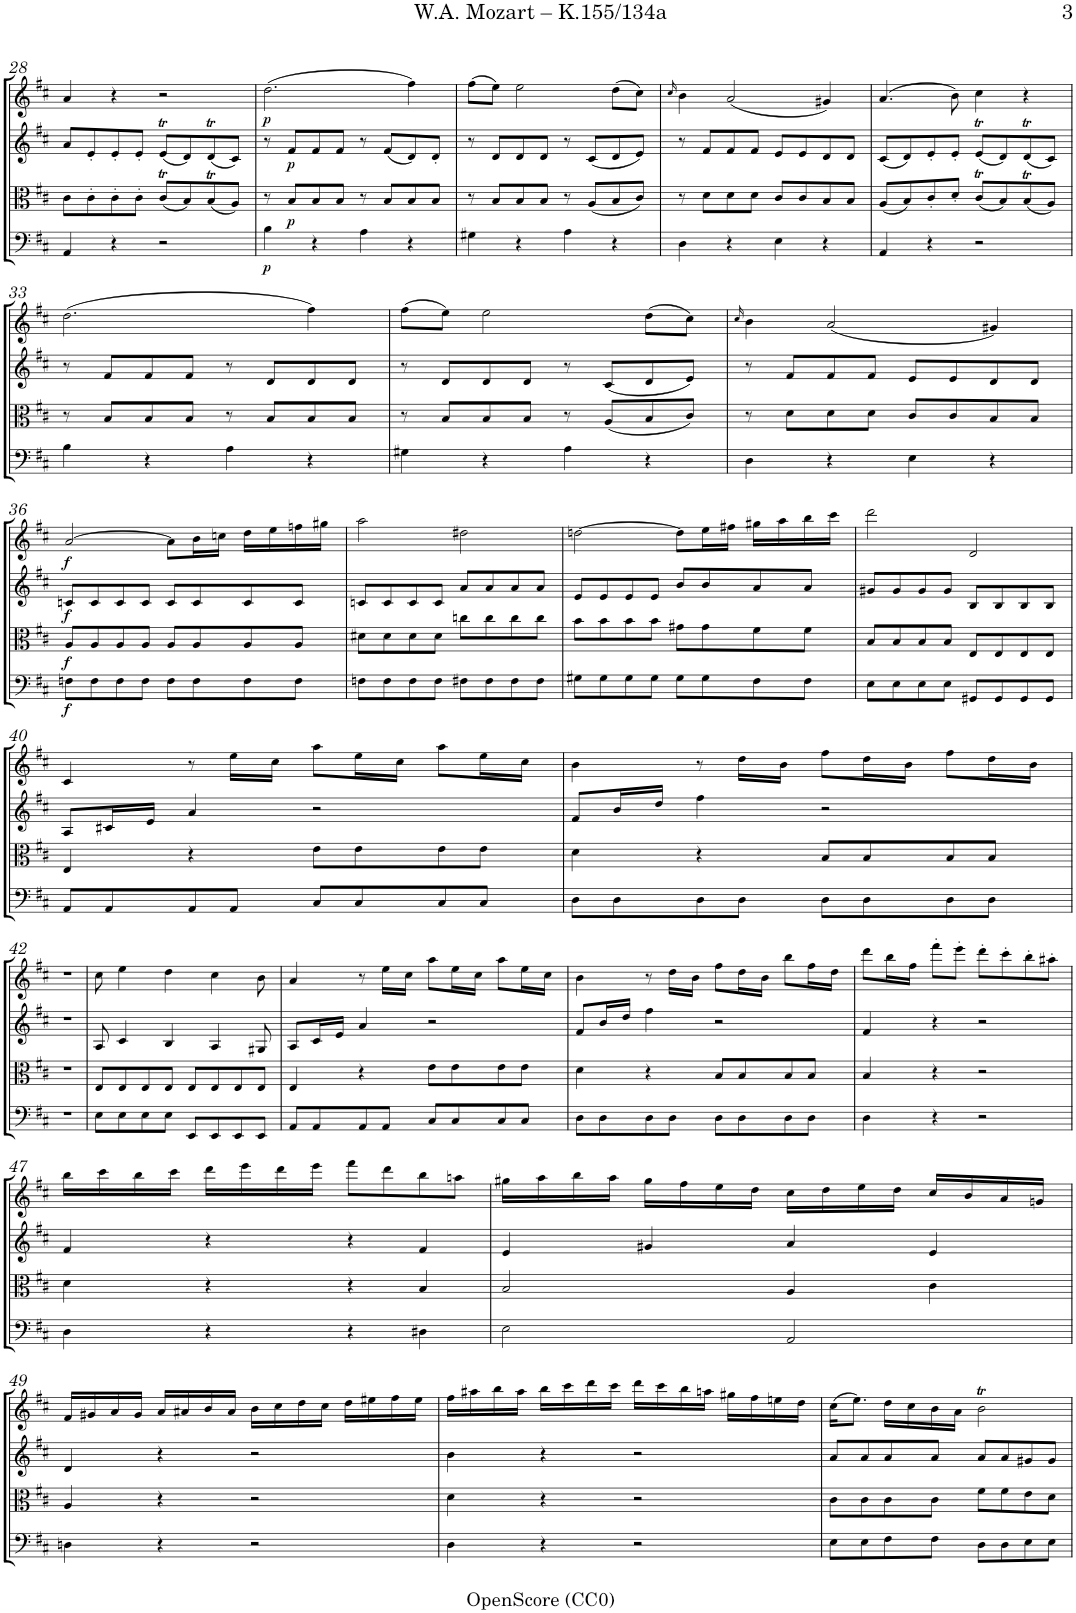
**kern	**dynam	**kern	**dynam	**kern	**dynam	**kern	**dynam
*part4	*part4	*part3	*part3	*part2	*part2	*part1	*part1
*staff4	*staff4	*staff3	*staff3	*staff2	*staff2	*staff1	*staff1
*I"Violoncello	*	*I"Viola	*	*I"Violin 2	*	*I"Violin 1	*
*I'Vc	*	*I'Vla	*	*I'Vln	*	*I'Vln	*
!!LO:PB:g=z
*clefF4	*	*clefC3	*	*clefG2	*	*clefG2	*
*k[f#c#]	*	*k[f#c#]	*	*k[f#c#]	*	*k[f#c#]	*
*M4/4	*	*M4/4	*	*M4/4	*	*M4/4	*
*met(c)	*	*met(c)	*	*met(c)	*	*met(c)	*
=28	=28	=28	=28	=28	=28	=28	=28
4AA/	.	8c#\L	.	8a/L	.	4a/	.
.	.	8c#'\	.	8e'/	.	.	.
4r	.	8c#'\	.	8e'/	.	4r	.
.	.	8c#'\J	.	8e'/J	.	.	.
2r	.	(8c#t/L	.	(8eT/L	.	2r	.
.	.	8B/)	.	8d/)	.	.	.
.	.	(8BT/	.	(8dT/	.	.	.
.	.	8A/J)	.	8c#/J)	.	.	.
=29	=29	=29	=29	=29	=29	=29	=29
!	!LO:DY:b	!	!	!	!	!	!LO:DY:b
4B\	p	8r	.	8r	.	(2.dd\	p
!	!	!	!LO:DY:b	!	!LO:DY:b	!	!
.	.	8B/L	p	8f#/L	p	.	.
4r	.	8B/	.	8f#/	.	.	.
.	.	8B/J	.	8f#/J	.	.	.
4A\	.	8r	.	8r	.	.	.
.	.	8B/L	.	(8f#/L	.	.	.
4r	.	8B/	.	8d/)	.	4ff#\)	.
.	.	8B/J	.	8d'/J	.	.	.
=30	=30	=30	=30	=30	=30	=30	=30
4G#X\	.	8r	.	8r	.	(8ff#\L	.
.	.	8B/L	.	8d/L	.	8ee\J)	.
4r	.	8B/	.	8d/	.	2ee\	.
.	.	8B/J	.	8d/J	.	.	.
4A\	.	8r	.	8r	.	.	.
.	.	(8A/L	.	(8c#/L	.	.	.
4r	.	8B/	.	8d/	.	(8dd\L	.
.	.	8c#/J)	.	8e/J)	.	8cc#\J)	.
=31	=31	=31	=31	=31	=31	=31	=31
.	.	.	.	.	.	16qcc#/	.
4D\	.	8r	.	8r	.	4b\	.
.	.	8d\L	.	8f#/L	.	.	.
4r	.	8d\	.	8f#/	.	(2a/	.
.	.	8d\J	.	8f#/J	.	.	.
4E\	.	8c#/L	.	8e/L	.	.	.
.	.	8c#/	.	8e/	.	.	.
4r	.	8B/	.	8d/	.	4g#X/)	.
.	.	8B/J	.	8d/J	.	.	.
=32	=32	=32	=32	=32	=32	=32	=32
4AA/	.	(8A/L	.	(8c#/L	.	(4.a/	.
.	.	8B/)	.	8d/)	.	.	.
4r	.	8c#'/	.	8e'/	.	.	.
.	.	8d'/J	.	8e'/J	.	8b\)	.
2r	.	(8c#t/L	.	(8eT/L	.	4cc#\	.
.	.	8B/)	.	8d/)	.	.	.
.	.	(8BT/	.	(8dT/	.	4r	.
.	.	8A/J)	.	8c#/J)	.	.	.
!!LO:LB:g=z
=33	=33	=33	=33	=33	=33	=33	=33
4B\	.	8r	.	8r	.	(2.dd\	.
.	.	8B/L	.	8f#/L	.	.	.
4r	.	8B/	.	8f#/	.	.	.
.	.	8B/J	.	8f#/J	.	.	.
4A\	.	8r	.	8r	.	.	.
.	.	8B/L	.	8d/L	.	.	.
4r	.	8B/	.	8d/	.	4ff#\)	.
.	.	8B/J	.	8d/J	.	.	.
=34	=34	=34	=34	=34	=34	=34	=34
4G#X\	.	8r	.	8r	.	(8ff#\L	.
.	.	8B/L	.	8d/L	.	8ee\J)	.
4r	.	8B/	.	8d/	.	2ee\	.
.	.	8B/J	.	8d/J	.	.	.
4A\	.	8r	.	8r	.	.	.
.	.	(8A/L	.	(8c#/L	.	.	.
4r	.	8B/	.	8d/	.	(8dd\L	.
.	.	8c#/J)	.	8e/J)	.	8cc#\J)	.
=35	=35	=35	=35	=35	=35	=35	=35
.	.	.	.	.	.	16qcc#/	.
4D\	.	8r	.	8r	.	4b\	.
.	.	8d\L	.	8f#/L	.	.	.
4r	.	8d\	.	8f#/	.	(2a/	.
.	.	8d\J	.	8f#/J	.	.	.
4E\	.	8c#/L	.	8e/L	.	.	.
.	.	8c#/	.	8e/	.	.	.
4r	.	8B/	.	8d/	.	4g#X/)	.
.	.	8B/J	.	8d/J	.	.	.
!!LO:LB:g=z
=36	=36	=36	=36	=36	=36	=36	=36
!	!LO:DY:b	!	!LO:DY:b	!	!LO:DY:b	!	!LO:DY:b
8Fn\L	f	8A/L	f	8cn/L	f	[2a/	f
8F\	.	8A/	.	8c/	.	.	.
8F\	.	8A/	.	8c/	.	.	.
8F\J	.	8A/J	.	8c/J	.	.	.
8F\L	.	8A/L	.	8c/L	.	8a\L]	.
8F\	.	8A/	.	8c/	.	16b\L	.
.	.	.	.	.	.	16ccn\JJ	.
8F\	.	8A/	.	8c/	.	16dd\LL	.
.	.	.	.	.	.	16ee\	.
8F\J	.	8A/J	.	8c/J	.	16ffn\	.
.	.	.	.	.	.	16gg#X\JJ	.
=37	=37	=37	=37	=37	=37	=37	=37
8Fn\L	.	8d#X\L	.	8cn/L	.	2aa\	.
8F\	.	8d#\	.	8c/	.	.	.
8F\	.	8d#\	.	8c/	.	.	.
8F\J	.	8d#\J	.	8c/J	.	.	.
8F#X\L	.	8ccn\L	.	8a/L	.	2dd#X\	.
8F#\	.	8cc\	.	8a/	.	.	.
8F#\	.	8cc\	.	8a/	.	.	.
8F#\J	.	8cc\J	.	8a/J	.	.	.
=38	=38	=38	=38	=38	=38	=38	=38
8G#X\L	.	8b\L	.	8e/L	.	[2ddn\	.
8G#\	.	8b\	.	8e/	.	.	.
8G#\	.	8b\	.	8e/	.	.	.
8G#\J	.	8b\J	.	8e/J	.	.	.
8G#\L	.	8g#X\L	.	8b/L	.	8dd\L]	.
8G#\	.	8g#\	.	8b/	.	16ee\L	.
.	.	.	.	.	.	16ff#X\JJ	.
8F#\	.	8f#\	.	8a/	.	16gg#X\LL	.
.	.	.	.	.	.	16aa\	.
8F#\J	.	8f#\J	.	8a/J	.	16bb\	.
.	.	.	.	.	.	16ccc#\JJ	.
=39	=39	=39	=39	=39	=39	=39	=39
8E\L	.	8B/L	.	8g#X/L	.	2ddd\	.
8E\	.	8B/	.	8g#/	.	.	.
8E\	.	8B/	.	8g#/	.	.	.
8E\J	.	8B/J	.	8g#/J	.	.	.
8GG#X/L	.	8E/L	.	8B/L	.	2d/	.
8GG#/	.	8E/	.	8B/	.	.	.
8GG#/	.	8E/	.	8B/	.	.	.
8GG#/J	.	8E/J	.	8B/J	.	.	.
!!LO:LB:g=z
=40	=40	=40	=40	=40	=40	=40	=40
8AA/L	.	4E/	.	8A/L	.	4c#/	.
8AA/	.	.	.	16c#X/L	.	.	.
.	.	.	.	16e/JJ	.	.	.
8AA/	.	4r	.	4a/	.	8r	.
8AA/J	.	.	.	.	.	16ee\LL	.
.	.	.	.	.	.	16cc#\JJ	.
8C#/L	.	8e\L	.	2r	.	8aa\L	.
8C#/	.	8e\	.	.	.	16ee\L	.
.	.	.	.	.	.	16cc#\JJ	.
8C#/	.	8e\	.	.	.	8aa\L	.
8C#/J	.	8e\J	.	.	.	16ee\L	.
.	.	.	.	.	.	16cc#\JJ	.
=41	=41	=41	=41	=41	=41	=41	=41
8D\L	.	4d\	.	8f#/L	.	4b\	.
8D\	.	.	.	16b/L	.	.	.
.	.	.	.	16dd/JJ	.	.	.
8D\	.	4r	.	4ff#\	.	8r	.
8D\J	.	.	.	.	.	16dd\LL	.
.	.	.	.	.	.	16b\JJ	.
8D\L	.	8B/L	.	2r	.	8ff#\L	.
8D\	.	8B/	.	.	.	16dd\L	.
.	.	.	.	.	.	16b\JJ	.
8D\	.	8B/	.	.	.	8ff#\L	.
8D\J	.	8B/J	.	.	.	16dd\L	.
.	.	.	.	.	.	16b\JJ	.
!!LO:LB:g=z
=42	=42	=42	=42	=42	=42	=42	=42
1r	.	1r	.	1r	.	1r	.
=43	=43	=43	=43	=43	=43	=43	=43
8E\L	.	8E/L	.	8A/	.	8cc#\	.
8E\	.	8E/	.	4c#/	.	4ee\	.
8E\	.	8E/	.	.	.	.	.
8E\J	.	8E/J	.	4B/	.	4dd\	.
8EE/L	.	8E/L	.	.	.	.	.
8EE/	.	8E/	.	4A/	.	4cc#\	.
8EE/	.	8E/	.	.	.	.	.
8EE/J	.	8E/J	.	8G#X/	.	8b\	.
=44	=44	=44	=44	=44	=44	=44	=44
8AA/L	.	4E/	.	8A/L	.	4a/	.
8AA/	.	.	.	16c#/L	.	.	.
.	.	.	.	16e/JJ	.	.	.
8AA/	.	4r	.	4a/	.	8r	.
8AA/J	.	.	.	.	.	16ee\LL	.
.	.	.	.	.	.	16cc#\JJ	.
8C#/L	.	8e\L	.	2r	.	8aa\L	.
8C#/	.	8e\	.	.	.	16ee\L	.
.	.	.	.	.	.	16cc#\JJ	.
8C#/	.	8e\	.	.	.	8aa\L	.
8C#/J	.	8e\J	.	.	.	16ee\L	.
.	.	.	.	.	.	16cc#\JJ	.
=45	=45	=45	=45	=45	=45	=45	=45
8D\L	.	4d\	.	8f#/L	.	4b\	.
8D\	.	.	.	16b/L	.	.	.
.	.	.	.	16dd/JJ	.	.	.
8D\	.	4r	.	4ff#\	.	8r	.
8D\J	.	.	.	.	.	16dd\LL	.
.	.	.	.	.	.	16b\JJ	.
8D\L	.	8B/L	.	2r	.	8ff#\L	.
8D\	.	8B/	.	.	.	16dd\L	.
.	.	.	.	.	.	16b\JJ	.
8D\	.	8B/	.	.	.	8bb\L	.
8D\J	.	8B/J	.	.	.	16ff#\L	.
.	.	.	.	.	.	16dd\JJ	.
=46	=46	=46	=46	=46	=46	=46	=46
4D\	.	4B/	.	4f#/	.	8ddd\L	.
.	.	.	.	.	.	16bb\L	.
.	.	.	.	.	.	16ff#\JJ	.
4r	.	4r	.	4r	.	8fff#'\L	.
.	.	.	.	.	.	8eee'\J	.
2r	.	2r	.	2r	.	8ddd'\L	.
.	.	.	.	.	.	8ccc#'\	.
.	.	.	.	.	.	8bb'\	.
.	.	.	.	.	.	8aa#X'\J	.
!!LO:LB:g=z
=47	=47	=47	=47	=47	=47	=47	=47
4D\	.	4d\	.	4f#/	.	16bb\LL	.
.	.	.	.	.	.	16ccc#\	.
.	.	.	.	.	.	16bb\	.
.	.	.	.	.	.	16ccc#\JJ	.
4r	.	4r	.	4r	.	16ddd\LL	.
.	.	.	.	.	.	16eee\	.
.	.	.	.	.	.	16ddd\	.
.	.	.	.	.	.	16eee\JJ	.
4r	.	4r	.	4r	.	8fff#\L	.
.	.	.	.	.	.	8ddd\	.
4D#X\	.	4B/	.	4f#/	.	8bb\	.
.	.	.	.	.	.	8aan\J	.
=48	=48	=48	=48	=48	=48	=48	=48
2E\	.	2B/	.	4e/	.	16gg#X\LL	.
.	.	.	.	.	.	16aa\	.
.	.	.	.	.	.	16bb\	.
.	.	.	.	.	.	16aa\JJ	.
.	.	.	.	4g#X/	.	16gg#\LL	.
.	.	.	.	.	.	16ff#\	.
.	.	.	.	.	.	16ee\	.
.	.	.	.	.	.	16dd\JJ	.
2AA/	.	4A/	.	4a/	.	16cc#\LL	.
.	.	.	.	.	.	16dd\	.
.	.	.	.	.	.	16ee\	.
.	.	.	.	.	.	16dd\JJ	.
.	.	4c#\	.	4e/	.	16cc#/LL	.
.	.	.	.	.	.	16b/	.
.	.	.	.	.	.	16a/	.
.	.	.	.	.	.	16gn/JJ	.
!!LO:LB:g=z
=49	=49	=49	=49	=49	=49	=49	=49
4Dn\	.	4A/	.	4d/	.	16f#/LL	.
.	.	.	.	.	.	16g#X/	.
.	.	.	.	.	.	16a/	.
.	.	.	.	.	.	16g#/JJ	.
4r	.	4r	.	4r	.	16a/LL	.
.	.	.	.	.	.	16a#X/	.
.	.	.	.	.	.	16b/	.
.	.	.	.	.	.	16a#/JJ	.
2r	.	2r	.	2r	.	16b\LL	.
.	.	.	.	.	.	16cc#\	.
.	.	.	.	.	.	16dd\	.
.	.	.	.	.	.	16cc#\JJ	.
.	.	.	.	.	.	16dd\LL	.
.	.	.	.	.	.	16ee#X\	.
.	.	.	.	.	.	16ff#\	.
.	.	.	.	.	.	16ee#\JJ	.
=50	=50	=50	=50	=50	=50	=50	=50
4D\	.	4d\	.	4b\	.	16ff#\LL	.
.	.	.	.	.	.	16aa#X\	.
.	.	.	.	.	.	16bb\	.
.	.	.	.	.	.	16aa#\JJ	.
4r	.	4r	.	4r	.	16bb\LL	.
.	.	.	.	.	.	16ccc#\	.
.	.	.	.	.	.	16ddd\	.
.	.	.	.	.	.	16ccc#\JJ	.
2r	.	2r	.	2r	.	16ddd\LL	.
.	.	.	.	.	.	16ccc#\	.
.	.	.	.	.	.	16bb\	.
.	.	.	.	.	.	16aan\JJ	.
.	.	.	.	.	.	16gg#X\LL	.
.	.	.	.	.	.	16ff#\	.
.	.	.	.	.	.	16een\	.
.	.	.	.	.	.	16dd\JJ	.
=51	=51	=51	=51	=51	=51	=51	=51
8E\L	.	8c#\L	.	8a/L	.	(16cc#\KL	.
.	.	.	.	.	.	8.ee\J)	.
8E\	.	8c#\	.	8a/	.	.	.
8F#\	.	8c#\	.	8a/	.	16dd\LL	.
.	.	.	.	.	.	16cc#\	.
8F#\J	.	8c#\J	.	8a/J	.	16b\	.
.	.	.	.	.	.	16a\JJ	.
8D\L	.	8f#\L	.	8a/L	.	2bT\	.
8D\	.	8f#\	.	8a/	.	.	.
8E\	.	8e\	.	8g#X/	.	.	.
8E\J	.	8d\J	.	8g#/J	.	.	.
=	=	=	=	=	=	=	=
*-	*-	*-	*-	*-	*-	*-	*-
